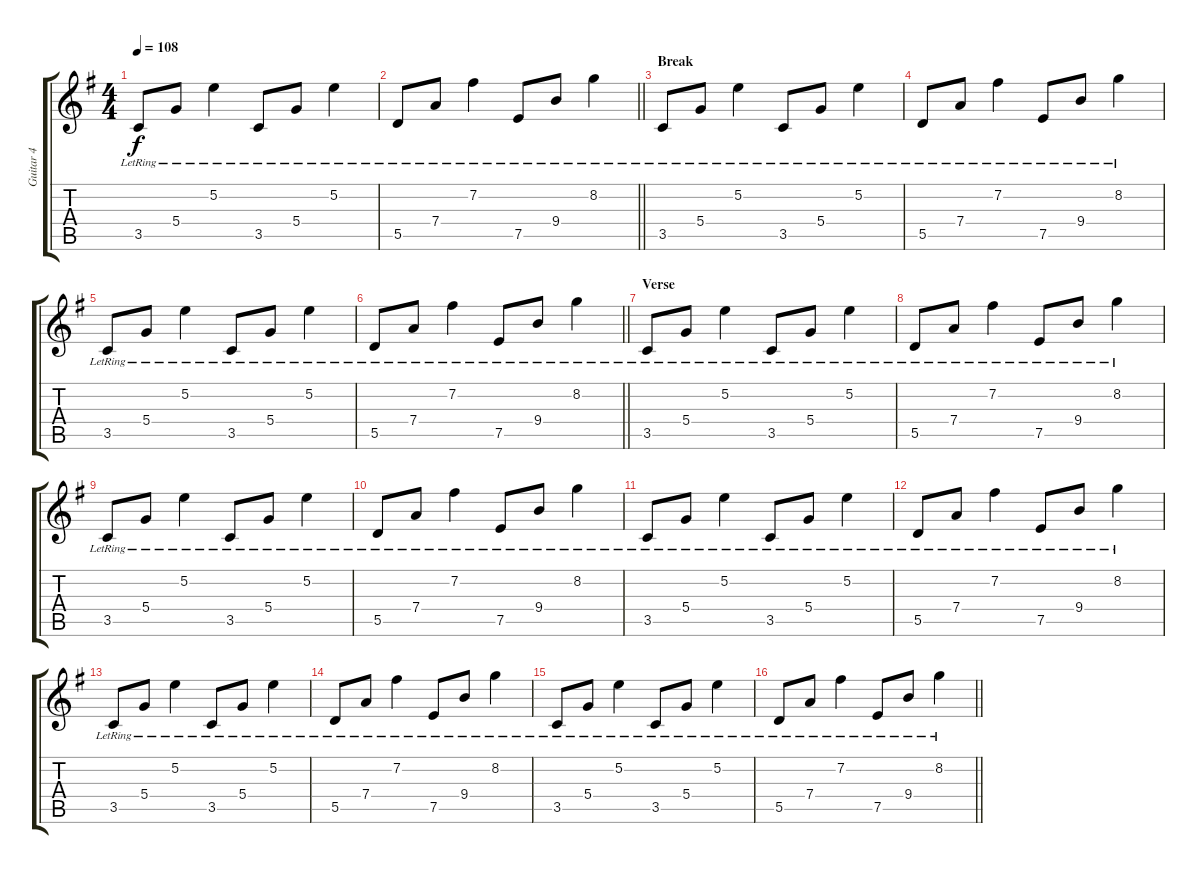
\track ("Guitar 4" "Guitar 4") {instrument electricguitarclean}
\staff {score tabs}
\tuning (E4 B3 G3 D3 A2 E2) {hide}
\ts (4 4)
\tempo 108
\clef g2
\ks g
3.5{lr}.8{dy f} 5.4{lr}.8 5.2{lr}.4 3.5{lr}.8 5.4{lr}.8 5.2{lr}.4 |
\barLineRight lightlight
5.5{lr}.8 7.4{lr}.8 7.2{lr}.4 7.5{lr}.8 9.4{lr}.8 8.2{lr}.4 |
\section ("" "Break")
3.5{lr}.8 5.4{lr}.8 5.2{lr}.4 3.5{lr}.8 5.4{lr}.8 5.2{lr}.4 |
5.5{lr}.8 7.4{lr}.8 7.2{lr}.4 7.5{lr}.8 9.4{lr}.8 8.2{lr}.4 |
3.5{lr}.8 5.4{lr}.8 5.2{lr}.4 3.5{lr}.8 5.4{lr}.8 5.2{lr}.4 |
\barLineRight lightlight
5.5{lr}.8 7.4{lr}.8 7.2{lr}.4 7.5{lr}.8 9.4{lr}.8 8.2{lr}.4 |
\section ("" "Verse")
3.5{lr}.8 5.4{lr}.8 5.2{lr}.4 3.5{lr}.8 5.4{lr}.8 5.2{lr}.4 |
5.5{lr}.8 7.4{lr}.8 7.2{lr}.4 7.5{lr}.8 9.4{lr}.8 8.2{lr}.4 |
3.5{lr}.8 5.4{lr}.8 5.2{lr}.4 3.5{lr}.8 5.4{lr}.8 5.2{lr}.4 |
5.5{lr}.8 7.4{lr}.8 7.2{lr}.4 7.5{lr}.8 9.4{lr}.8 8.2{lr}.4 |
3.5{lr}.8 5.4{lr}.8 5.2{lr}.4 3.5{lr}.8 5.4{lr}.8 5.2{lr}.4 |
5.5{lr}.8 7.4{lr}.8 7.2{lr}.4 7.5{lr}.8 9.4{lr}.8 8.2{lr}.4 |
3.5{lr}.8 5.4{lr}.8 5.2{lr}.4 3.5{lr}.8 5.4{lr}.8 5.2{lr}.4 |
5.5{lr}.8 7.4{lr}.8 7.2{lr}.4 7.5{lr}.8 9.4{lr}.8 8.2{lr}.4 |
3.5{lr}.8 5.4{lr}.8 5.2{lr}.4 3.5{lr}.8 5.4{lr}.8 5.2{lr}.4 |
\barLineRight lightlight
5.5{lr}.8 7.4{lr}.8 7.2{lr}.4 7.5{lr}.8 9.4{lr}.8 8.2{lr}.4
